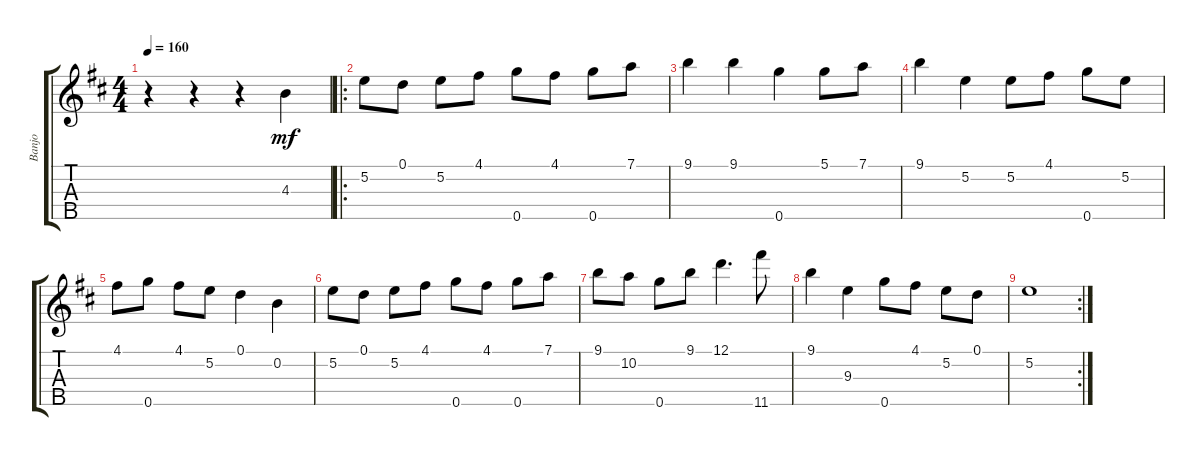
\track ("Banjo" "Banjo") {instrument banjo}
\staff {score tabs}
\tuning (D4 B3 G3 D3 G4) {hide}
\displaytranspose 12
\ts (4 4)
\tempo 160
\clef g2
\ks d
r.4{dy mf instrument banjo} r.4 r.4 4.3.4 |
\ro
5.2.8 0.1.8 5.2.8 4.1.8 0.5.8 4.1.8 0.5.8 7.1.8 |
9.1.4 9.1.4 0.5.4 5.1.8 7.1.8 |
9.1.4 5.2.4 5.2.8 4.1.8 0.5.8 5.2.8 |
4.1.8 0.5.8 4.1.8 5.2.8 0.1.4 0.2.4 |
5.2.8 0.1.8 5.2.8 4.1.8 0.5.8 4.1.8 0.5.8 7.1.8 |
9.1.8 10.2.8 0.5.8 9.1.8 12.1.4{d} 11.5.8 |
9.1.4 9.3.4 0.5.8 4.1.8 5.2.8 0.1.8 |
\rc 2
5.2.1
